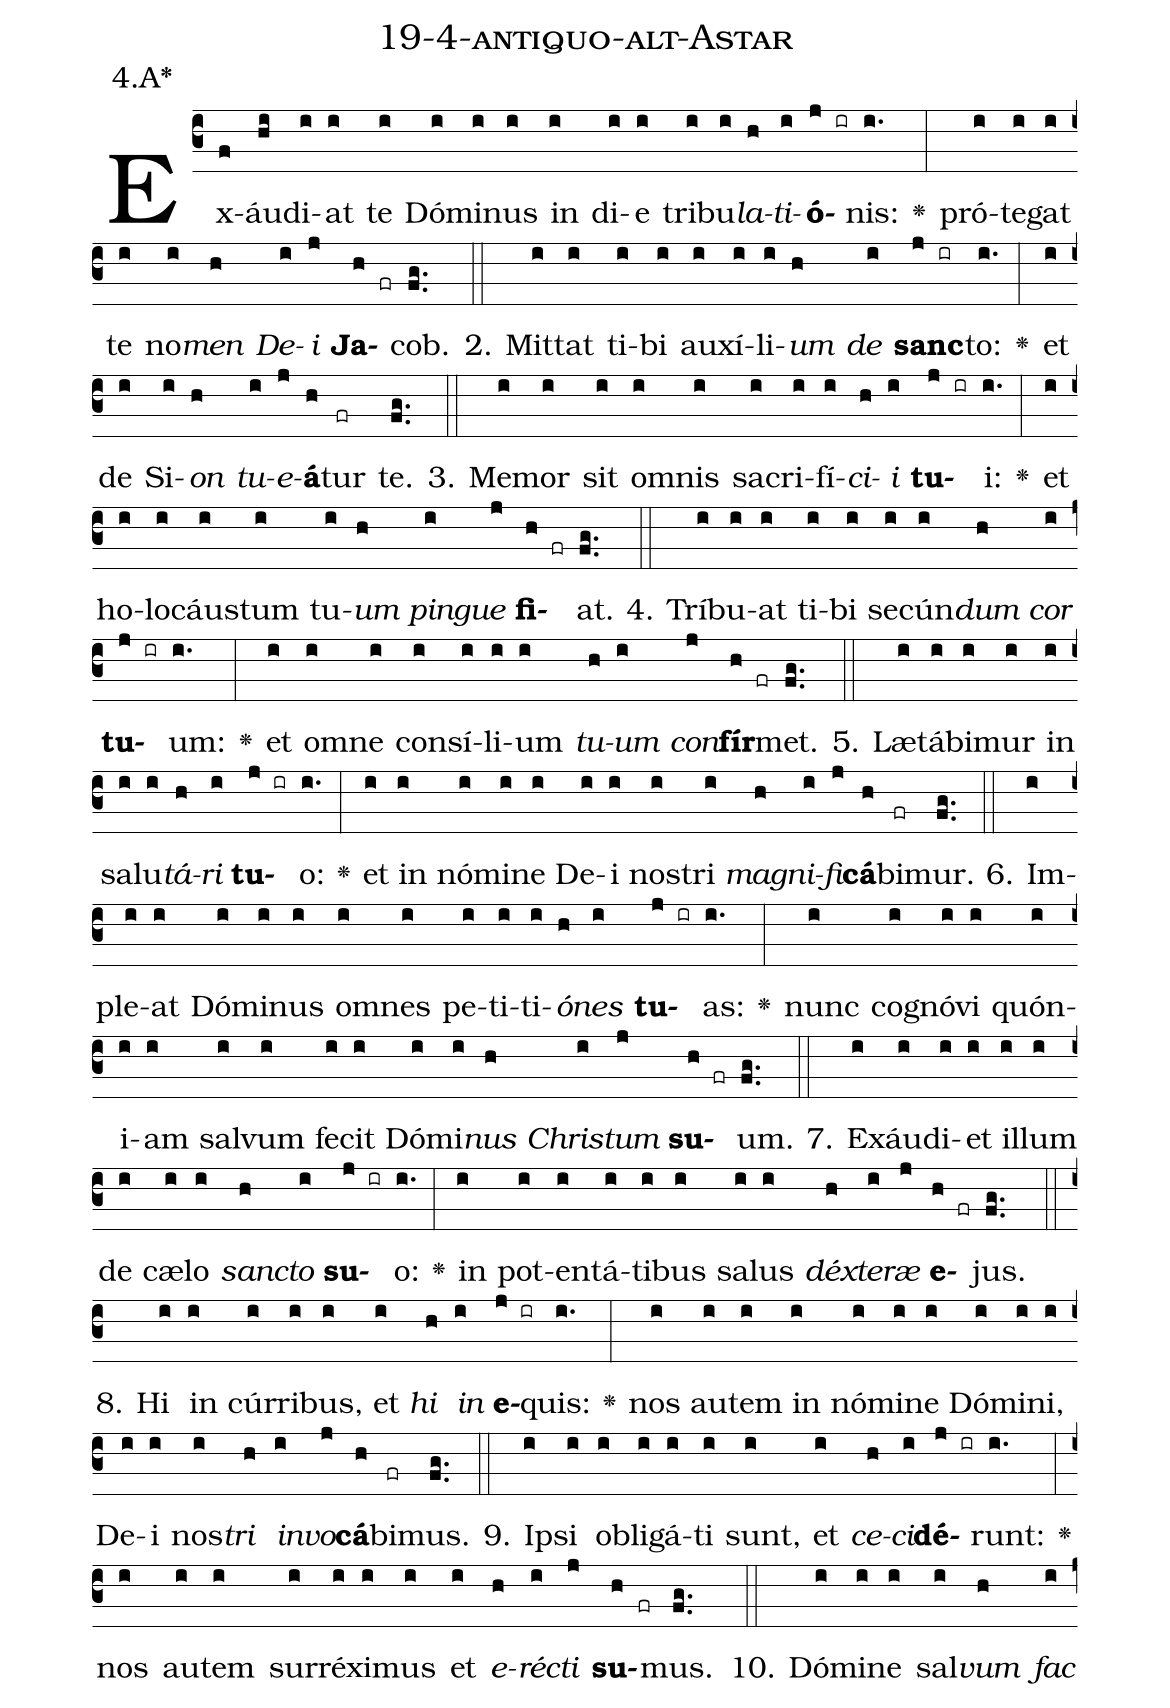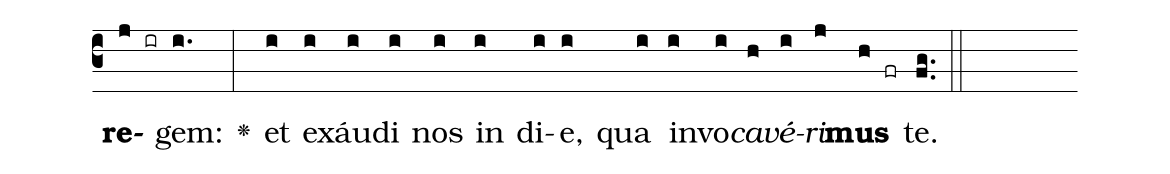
name: 19-4-antiquo-alt-Astar;
annotation: 4.A*;
%%
(c3)Ex(f)áu(hi)di(i)at(i) te(i) Dó(i)mi(i)nus(i) in(i) di(i)e(i) tri(i)bu(i)<i>la</i>(h)<i>ti</i>(i)<b>ó</b>(j ir)nis:(i.) <v>\greheightstar</v>(:) pró(i)te(i)gat(i) te(i) no(i)<i>men</i>(h) <i>De</i>(i)<i>i</i>(j) <b>Ja</b>(h fr)cob.(fg..) (::)
2. Mit(i)tat(i) ti(i)bi(i) au(i)xí(i)li(i)<i>um</i>(h) <i>de</i>(i) <b>sanc</b>(j ir)to:(i.) <v>\greheightstar</v>(:) et(i) de(i) Si(i)<i>on</i>(h) <i>tu</i>(i)<i>e</i>(j)<b>á</b>(h)tur(fr) te.(fg..) (::)
3. Me(i)mor(i) sit(i) om(i)nis(i) sa(i)cri(i)fí(i)<i>ci</i>(h)<i>i</i>(i) <b>tu</b>(j ir)i:(i.) <v>\greheightstar</v>(:) et(i) ho(i)lo(i)cáus(i)tum(i) tu(i)<i>um</i>(h) <i>pin</i>(i)<i>gue</i>(j) <b>fi</b>(h fr)at.(fg..) (::)
4. Trí(i)bu(i)at(i) ti(i)bi(i) se(i)cún(i)<i>dum</i>(h) <i>cor</i>(i) <b>tu</b>(j ir)um:(i.) <v>\greheightstar</v>(:) et(i) om(i)ne(i) con(i)sí(i)li(i)um(i) <i>tu</i>(h)<i>um</i>(i) <i>con</i>(j)<b>fír</b>(h fr)met.(fg..) (::)
5. Læ(i)tá(i)bi(i)mur(i) in(i) sa(i)lu(i)<i>tá</i>(h)<i>ri</i>(i) <b>tu</b>(j ir)o:(i.) <v>\greheightstar</v>(:) et(i) in(i) nó(i)mi(i)ne(i) De(i)i(i) nos(i)tri(i) <i>ma</i>(h)<i>gni</i>(i)<i>fi</i>(j)<b>cá</b>(h)bi(fr)mur.(fg..) (::)
6. Im(i)ple(i)at(i) Dó(i)mi(i)nus(i) om(i)nes(i) pe(i)ti(i)ti(i)<i>ó</i>(h)<i>nes</i>(i) <b>tu</b>(j ir)as:(i.) <v>\greheightstar</v>(:) nunc(i) co(i)gnó(i)vi(i) quón(i)i(i)am(i) sal(i)vum(i) fe(i)cit(i) Dó(i)mi(i)<i>nus</i>(h) <i>Chris</i>(i)<i>tum</i>(j) <b>su</b>(h fr)um.(fg..) (::)
7. Ex(i)áu(i)di(i)et(i) il(i)lum(i) de(i) cæ(i)lo(i) <i>sanc</i>(h)<i>to</i>(i) <b>su</b>(j ir)o:(i.) <v>\greheightstar</v>(:) in(i) pot(i)en(i)tá(i)ti(i)bus(i) sa(i)lus(i) <i>déx</i>(h)<i>te</i>(i)<i>ræ</i>(j) <b>e</b>(h fr)jus.(fg..) (::)
8. Hi(i) in(i) cúr(i)ri(i)bus,(i) et(i) <i>hi</i>(h) <i>in</i>(i) <b>e</b>(j ir)quis:(i.) <v>\greheightstar</v>(:) nos(i) au(i)tem(i) in(i) nó(i)mi(i)ne(i) Dó(i)mi(i)ni,(i) De(i)i(i) nos(i)<i>tri</i>(h) <i>in</i>(i)<i>vo</i>(j)<b>cá</b>(h)bi(fr)mus.(fg..) (::)
9. Ip(i)si(i) ob(i)li(i)gá(i)ti(i) sunt,(i) et(i) <i>ce</i>(h)<i>ci</i>(i)<b>dé</b>(j ir)runt:(i.) <v>\greheightstar</v>(:) nos(i) au(i)tem(i) sur(i)ré(i)xi(i)mus(i) et(i) <i>e</i>(h)<i>réc</i>(i)<i>ti</i>(j) <b>su</b>(h fr)mus.(fg..) (::)
10. Dó(i)mi(i)ne(i) sal(i)<i>vum</i>(h) <i>fac</i>(i) <b>re</b>(j ir)gem:(i.) <v>\greheightstar</v>(:) et(i) ex(i)áu(i)di(i) nos(i) in(i) di(i)e,(i) qua(i) in(i)vo(i)<i>ca</i>(h)<i>vé</i>(i)<i>ri</i>(j)<b>mus</b>(h fr) te.(fg..) (::)
